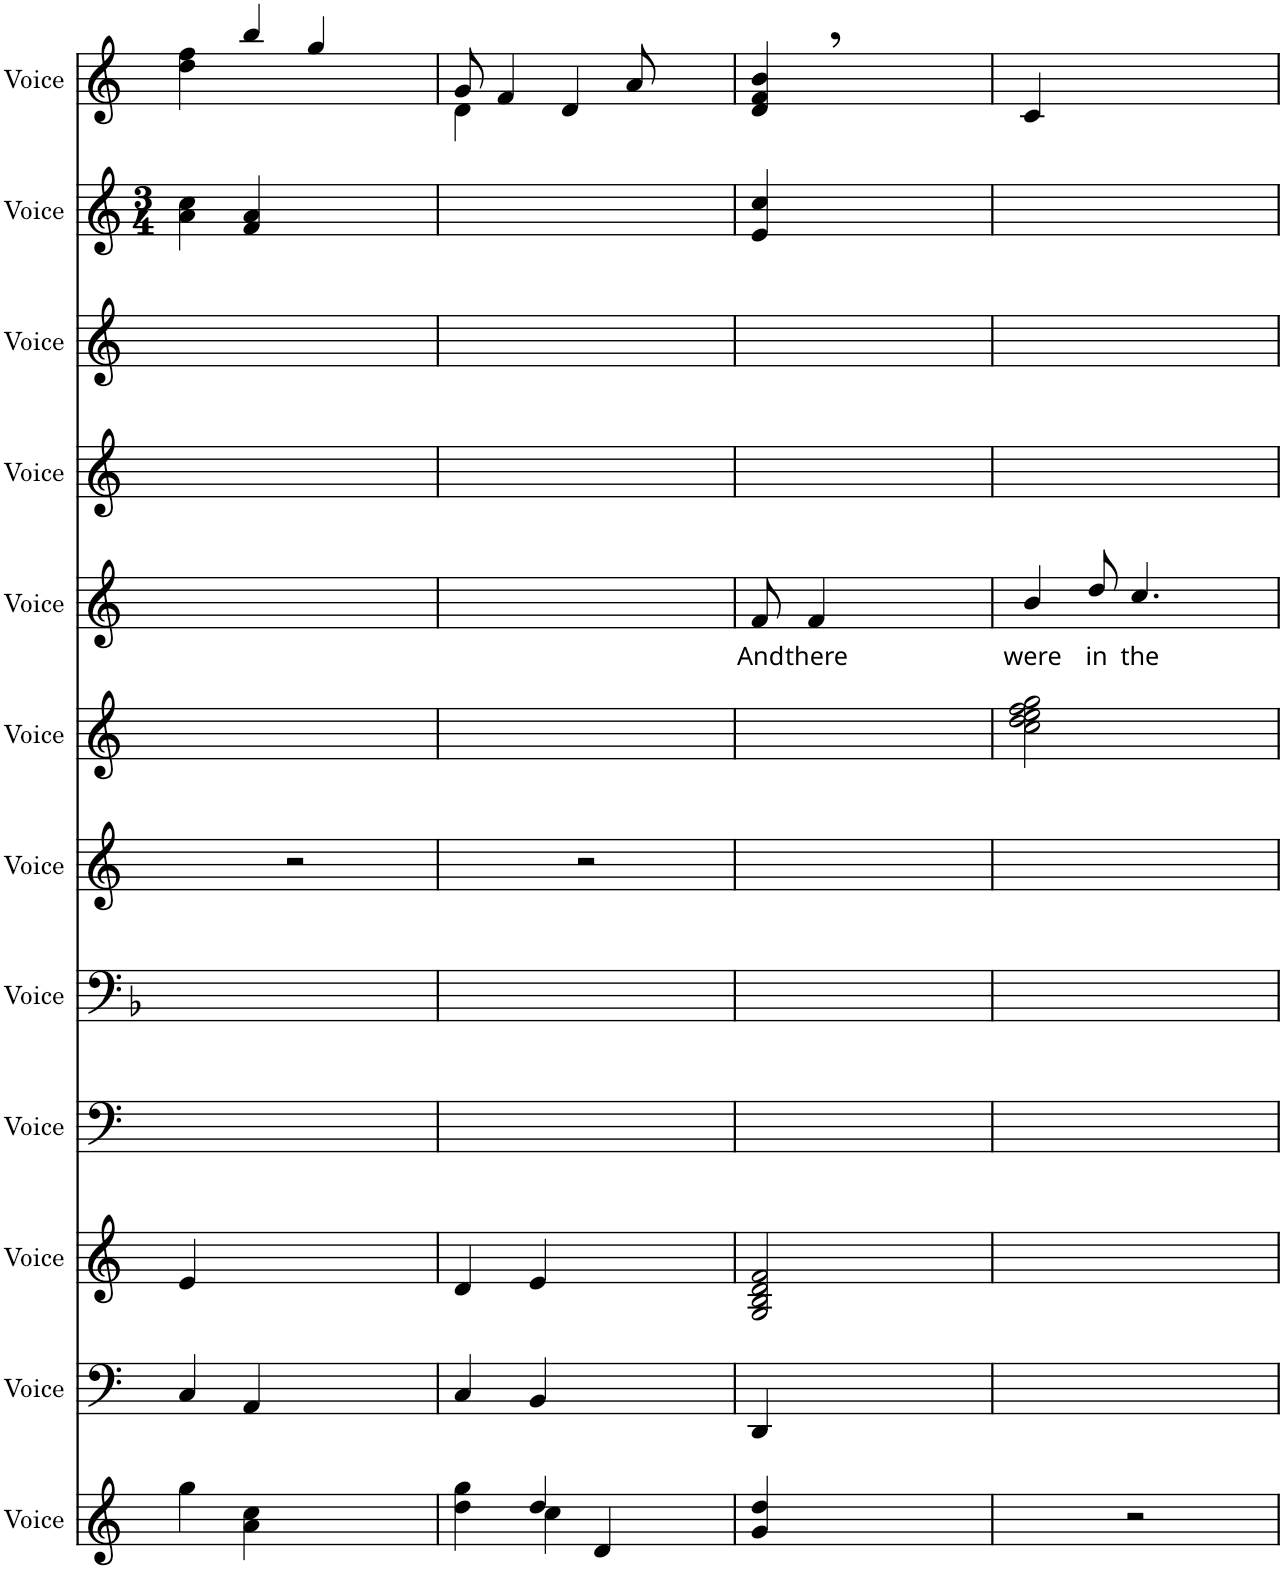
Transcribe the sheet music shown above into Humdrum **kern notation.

**kern	**kern	**kern	**kern	**kern	**kern	**kern	**kern	**text	**kern	**kern	**kern	**kern
*part12	*part11	*part10	*part9	*part8	*part7	*part6	*part5	*part5	*part4	*part3	*part2	*part1
*staff12	*staff11	*staff10	*staff9	*staff8	*staff7	*staff6	*staff5	*staff5	*staff4	*staff3	*staff2	*staff1
*I"Voice	*I"Voice	*I"Voice	*I"Voice	*I"Voice	*I"Voice	*I"Voice	*I"Voice	*	*I"Voice	*I"Voice	*I"Voice	*I"Voice
*I'Voice	*I'Voice	*I'Voice	*I'Voice	*I'Voice	*I'Voice	*I'Voice	*I'Voice	*	*I'Voice	*I'Voice	*I'Voice	*I'Voice
*clefG2	*clefF4	*clefG2	*clefF4	*clefF4	*clefG2	*clefG2	*clefG2	*	*clefG2	*clefG2	*clefG2	*clefG2
*k[]	*k[]	*k[]	*k[]	*k[b-]	*k[]	*k[]	*k[]	*	*k[]	*k[]	*k[]	*k[]
*	*	*	*	*	*	*	*	*	*	*	*M3/4	*
=1	=1	=1	=1	=1	=1	=1	=1	=1	=1	=1	=1	=1
4gg\	4C/	4e/	1ryy	1ryy	1ra	1ryy	1ryy	.	1ryy	1ryy	4a\ 4cc\	4dd\ 4ff\
4a\ 4cc\	4AA/	2.ryy	.	.	.	.	.	.	.	.	4f/ 4a/	4bb/
2ryy	2ryy	.	.	.	.	.	.	.	.	.	4ryy	4gg/
.	.	.	.	.	.	.	.	.	.	.	2ryy	4ryy
4ryy	4ryy	4ryy	4ryy	4ryy	4ryy	4ryy	4ryy	.	4ryy	4ryy	.	4ryy
=2	=2	=2	=2	=2	=2	=2	=2	=2	=2	=2	=2	=2
*^	*	*	*	*	*	*	*	*	*	*	*	*^
4dd\ 4gg\	4ryy	4C/	4d/	1ryy	1ryy	1ra	1ryy	1ryy	.	1ryy	1ryy	2.ryy	8g/	4d\
.	.	.	.	.	.	.	.	.	.	.	.	.	4f/	.
4cc\	4dd/	4BB/	4e/	.	.	.	.	.	.	.	.	.	.	4ryy
.	.	.	.	.	.	.	.	.	.	.	.	.	4d/	.
2ryy	4d/	2ryy	2ryy	.	.	.	.	.	.	.	.	.	.	2.ryy
.	.	.	.	.	.	.	.	.	.	.	.	.	8a/	.
.	4ryy	.	.	.	.	.	.	.	.	.	.	4ryy	4ryy	.
4ryy	4ryy	4ryy	4ryy	4ryy	4ryy	4ryy	4ryy	4ryy	.	4ryy	4ryy	4ryy	4ryy	.
*	*	*	*	*	*	*	*	*	*	*	*	*	*v	*v
=3	=3	=3	=3	=3	=3	=3	=3	=3	=3	=3	=3	=3	=3
!	!	!	!	!	!	!	!	!	!LO:LY:b	!	!	!	!
*v	*v	*	*	*	*	*	*	*	*	*	*	*	*
4g/ 4dd/	4DD/	2G/ 2B/ 2d/ 2f/	1ryy	1ryy	1ryy	1ryy	8f/	And	1ryy	1ryy	4e/ 4cc/	4d/, 4f/, 4b/,
!	!	!	!	!	!	!	!	!LO:LY:b	!	!	!	!
.	.	.	.	.	.	.	4f/	there	.	.	.	.
2.ryy	2.ryy	.	.	.	.	.	.	.	.	.	2ryy	2.ryy
.	.	.	.	.	.	.	2ryy	.	.	.	.	.
.	.	2ryy	.	.	.	.	.	.	.	.	.	.
.	.	.	.	.	.	.	.	.	.	.	4ryy	.
.	.	.	.	.	.	.	8ryy	.	.	.	.	.
=4	=4	=4	=4	=4	=4	=4	=4	=4	=4	=4	=4	=4
!	!	!	!	!	!	!	!	!LO:LY:b	!	!	!	!
1ra	1ryy	1ryy	1ryy	1ryy	1ryy	2cc\ 2dd\ 2ee\ 2ff\ 2gg\	4b/	were	1ryy	1ryy	2.ryy	4c/
!	!	!	!	!	!	!	!	!LO:LY:b	!	!	!	!
.	.	.	.	.	.	.	8dd/	in	.	.	.	2.ryy
!	!	!	!	!	!	!	!	!LO:LY:b	!	!	!	!
.	.	.	.	.	.	.	4.cc/	the	.	.	.	.
.	.	.	.	.	.	2ryy	.	.	.	.	.	.
.	.	.	.	.	.	.	4ryy	.	.	.	4ryy	.
4ryy	4ryy	4ryy	4ryy	4ryy	4ryy	4ryy	4ryy	.	4ryy	4ryy	4ryy	4ryy
=	=	=	=	=	=	=	=	=	=	=	=	=
*-	*-	*-	*-	*-	*-	*-	*-	*-	*-	*-	*-	*-
